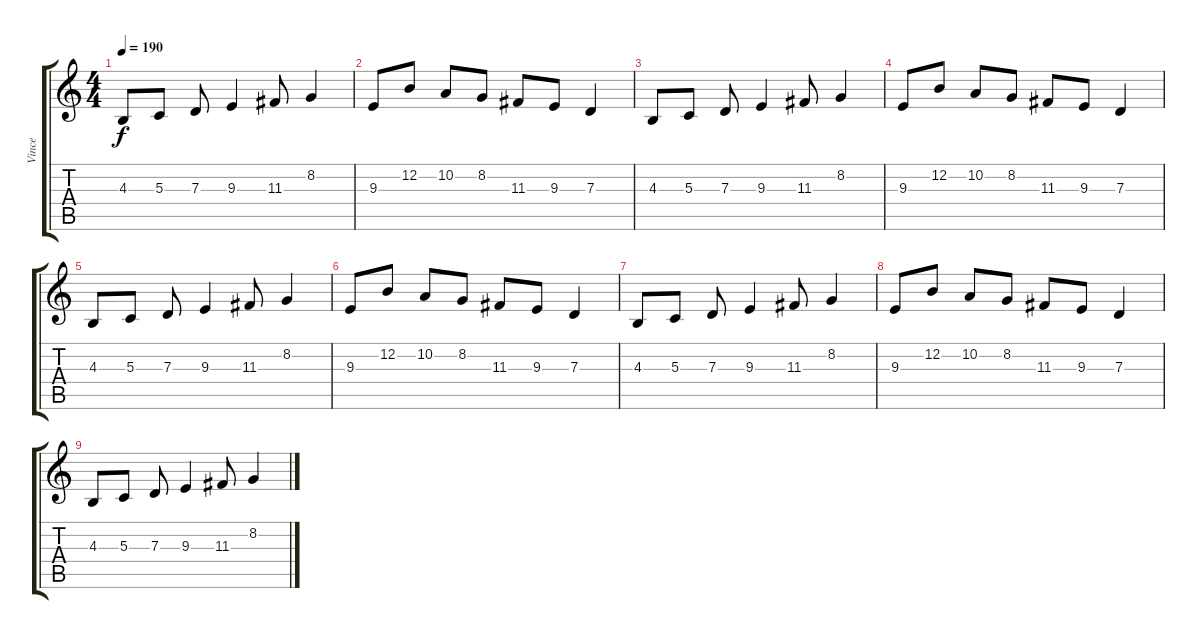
\track ("Vince" "Vince") {instrument lead1square}
\staff {score tabs}
\tuning (E4 B3 G3 D3 A2 E2) {hide}
\ts (4 4)
\tempo 190
\clef g2
\ks c
4.3.8{dy f} 5.3.8 7.3.8 9.3.4 11.3.8 8.2.4 |
9.3.8 12.2.8 10.2.8 8.2.8 11.3.8 9.3.8 7.3.4 |
4.3.8 5.3.8 7.3.8 9.3.4 11.3.8 8.2.4 |
9.3.8 12.2.8 10.2.8 8.2.8 11.3.8 9.3.8 7.3.4 |
4.3.8 5.3.8 7.3.8 9.3.4 11.3.8 8.2.4 |
9.3.8 12.2.8 10.2.8 8.2.8 11.3.8 9.3.8 7.3.4 |
4.3.8 5.3.8 7.3.8 9.3.4 11.3.8 8.2.4 |
9.3.8 12.2.8 10.2.8 8.2.8 11.3.8 9.3.8 7.3.4 |
4.3.8 5.3.8 7.3.8 9.3.4 11.3.8 8.2.4
